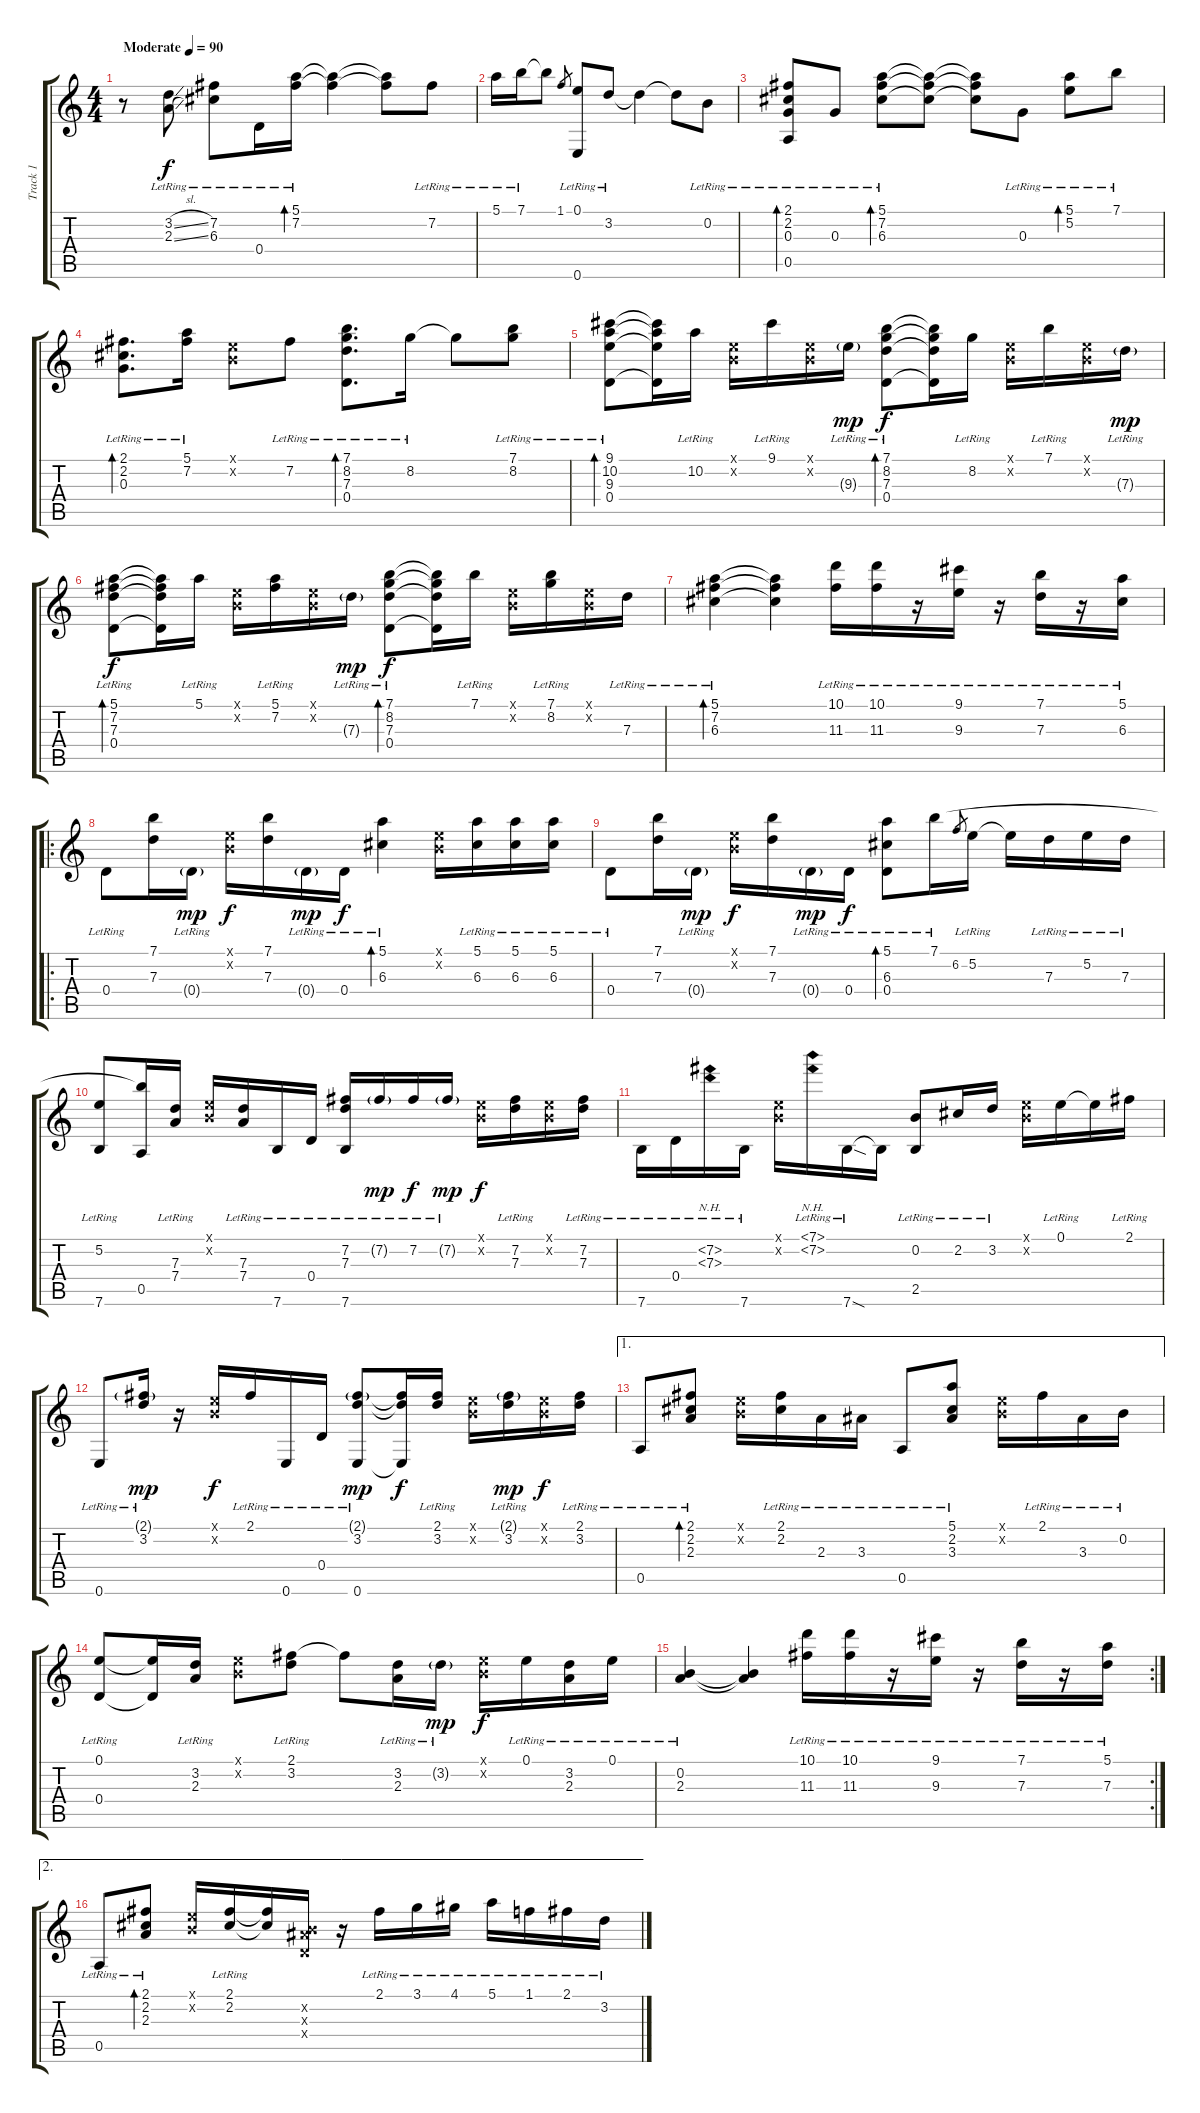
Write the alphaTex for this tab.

\track ("Track 1" "Track 1") {instrument acousticguitarsteel}
\staff {score tabs}
\tuning (E4 B3 G3 D3 A2 E2) {hide}
\ts (4 4)
\tempo (90 "Moderate")
\clef g2
\ks c
r.8{dy f instrument acousticguitarsteel} (3.2{sl lr} 2.3{sl lr}).8 (7.2{lr} 6.3{lr}).8 0.4{lr}.16 (5.1{lr} 7.2{lr}).16{bd 480} (5.1{t} 7.2{t}).4 (5.1{t} 7.2{t}).8 7.2{lr}.8 |
5.1{lr}.16 7.1{lr}.16 7.1{t}.8 1.1.8{gr} (0.1{lr} 0.6{lr}).8 3.2{lr}.8 3.2{t}.4 3.2{t}.8 0.2{lr}.8 |
(2.1{lr} 2.2{lr} 0.3{lr} 0.5{lr}).8{bd 480} 0.3{lr}.8 (5.1{lr} 7.2{lr} 6.3{lr}).8{bd 480} (5.1{t} 7.2{t} 6.3{t}).8 (5.1{t} 7.2{t} 6.3{t}).8 0.3{lr}.8 (5.1{lr} 5.2{lr}).8{bd 480} 7.1{lr}.8 |
(2.1{lr} 2.2{lr} 0.3{lr}).8{d bd 480} (5.1{lr} 7.2{lr}).16 (0.1{x} 0.2{x}).8 7.2{lr}.8 (7.1{lr} 8.2{lr} 7.3{lr} 0.4{lr}).8{d bd 480} 8.2{lr}.16 8.2{t}.8 (7.1{lr} 8.2{lr}).8 |
(9.1{lr} 10.2{lr} 9.3{lr} 0.4{lr}).8{bd 480} (9.1{t} 10.2{t} 9.3{t} 0.4{t}).16 10.2{lr}.16 (0.1{x} 0.2{x}).16 9.1{lr}.16 (0.1{x} 0.2{x}).16 9.3{g lr}.16{dy mp} (7.1{lr} 8.2{lr} 7.3{lr} 0.4{lr}).8{bd 480 dy f} (7.1{t} 8.2{t} 7.3{t} 0.4{t}).16 8.2{lr}.16 (0.1{x} 0.2{x}).16 7.1{lr}.16 (0.1{x} 0.2{x}).16 7.3{g lr}.16{dy mp} |
(5.1{lr} 7.2{lr} 7.3{lr} 0.4{lr}).8{bd 480 dy f} (5.1{t} 7.2{t} 7.3{t} 0.4{t}).16 5.1{lr}.16 (0.1{x} 0.2{x}).16 (5.1{lr} 7.2{lr}).16 (0.1{x} 0.2{x}).16 7.3{g lr}.16{dy mp} (7.1{lr} 8.2{lr} 7.3{lr} 0.4{lr}).8{bd 480 dy f} (7.1{t} 8.2{t} 7.3{t} 0.4{t}).16 7.1{lr}.16 (0.1{x} 0.2{x}).16 (7.1{lr} 8.2{lr}).16 (0.1{x} 0.2{x}).16 7.3{lr}.16 |
(5.1{lr} 7.2{lr} 6.3{lr}).4{bd 480} (5.1{t} 7.2{t} 6.3{t}).4 (10.1{lr} 11.3{lr}).16 (10.1{lr} 11.3{lr}).16 r.16 (9.1{lr} 9.3{lr}).16 r.16 (7.1{lr} 7.3{lr}).16 r.16 (5.1{lr} 6.3{lr}).16 |
\ro
0.4{lr}.8 (7.1 7.3).16 0.4{g lr}.16{dy mp} (0.1{x} 0.2{x}).16{dy f} (7.1 7.3).16 0.4{g lr}.16{dy mp} 0.4{lr}.16{dy f} (5.1{lr} 6.3{lr}).4{bd 60} (0.1{x} 0.2{x}).16 (5.1{lr} 6.3{lr}).16 (5.1{lr} 6.3{lr}).16 (5.1{lr} 6.3{lr}).16 |
0.4{lr}.8 (7.1 7.3).16 0.4{g lr}.16{dy mp} (0.1{x} 0.2{x}).16{dy f} (7.1 7.3).16 0.4{g lr}.16{dy mp} 0.4{lr}.16{dy f} (5.1{lr} 6.3{lr} 0.4{lr}).8{bd 60} 7.1{lr}.16 6.2.8{gr} 5.2{lr}.16 5.2{t}.16 7.3{lr}.16 5.2{lr}.16 7.3{lr}.16 |
(5.2{lr} 7.6{lr}).8 (7.1{t} 0.5).16 (7.3{lr} 7.4{lr}).16 (0.1{x} 0.2{x}).16 (7.3{lr} 7.4{lr}).16 7.6{lr}.16 0.4{lr}.16 (7.2{lr} 7.3{lr} 7.6{lr}).16 7.2{g lr}.16{dy mp} 7.2{lr}.16{dy f} 7.2{g lr}.16{dy mp} (0.1{x} 0.2{x}).16{dy f} (7.2{lr} 7.3{lr}).16 (0.1{x} 0.2{x}).16 (7.2{lr} 7.3{lr}).16 |
7.6{lr}.16 0.4{lr}.16 (7.2{nh lr} 7.3{nh lr}).16 7.6{lr}.16 (0.1{x} 0.2{x}).16 (7.1{nh lr} 7.2{nh lr}).16 7.6{sod lr}.16 7.6{t}.16 (0.2{lr} 2.5{lr}).8 2.2{lr}.16 3.2{lr}.16 (0.1{x} 0.2{x}).16 0.1{lr}.16 0.1{t}.16 2.1{lr}.16 |
0.6{lr}.8 (2.1{g lr} 3.2{lr}).16{dy mp} r.16 (0.1{x} 0.2{x}).16{dy f} 2.1{lr}.16 0.6{lr}.16 0.4{lr}.16 (2.1{g lr} 3.2{lr} 0.6{lr}).8{dy mp} (2.1{t} 3.2{t} 0.6{t}).16{dy f} (2.1{lr} 3.2{lr}).16 (0.1{x} 0.2{x}).16 (2.1{g lr} 3.2{lr}).16{dy mp} (0.1{x} 0.2{x}).16{dy f} (2.1{lr} 3.2{lr}).16 |
\ae 1
0.5{lr}.8 (2.1{lr} 2.2{lr} 2.3{lr}).8{bd 480} (0.1{x} 0.2{x}).16 (2.1{lr} 2.2{lr}).16 2.3{lr}.16 3.3{lr}.16 0.5{lr}.8 (5.1{lr} 2.2{lr} 3.3{lr}).8 (0.1{x} 0.2{x}).16 2.1{lr}.16 3.3{lr}.16 0.2{lr}.16 |
(0.1{lr} 0.4{lr}).8 (0.1{t} 0.4{t}).16 (3.2{lr} 2.3{lr}).16 (0.1{x} 0.2{x}).8 (2.1{lr} 3.2{lr}).8 2.1{t}.8 (3.2{lr} 2.3{lr}).16 3.2{g lr}.16{dy mp} (0.1{x} 0.2{x}).16{dy f} 0.1{lr}.16 (3.2{lr} 2.3{lr}).16 0.1{lr}.16 |
\rc 2
(0.2{lr} 2.3{lr}).4 (0.2{t} 2.3{t}).4 (10.1{lr} 11.3{lr}).16 (10.1{lr} 11.3{lr}).16 r.16 (9.1{lr} 9.3{lr}).16 r.16 (7.1{lr} 7.3{lr}).16 r.16 (5.1{lr} 7.3{lr}).16 |
\ae 2
0.5{lr}.8 (2.1{lr} 2.2{lr} 2.3{lr}).8{bd 480} (0.1{x} 0.2{x}).16 (2.1{lr} 2.2{lr}).16 (2.1{t} 2.2{t}).16 (0.2{x} 3.3{x} 0.4{x}).16 r.16 2.1{lr}.16 3.1{lr}.16 4.1{lr}.16 5.1{lr}.16 1.1{lr}.16 2.1{lr}.16 3.2{lr}.16
